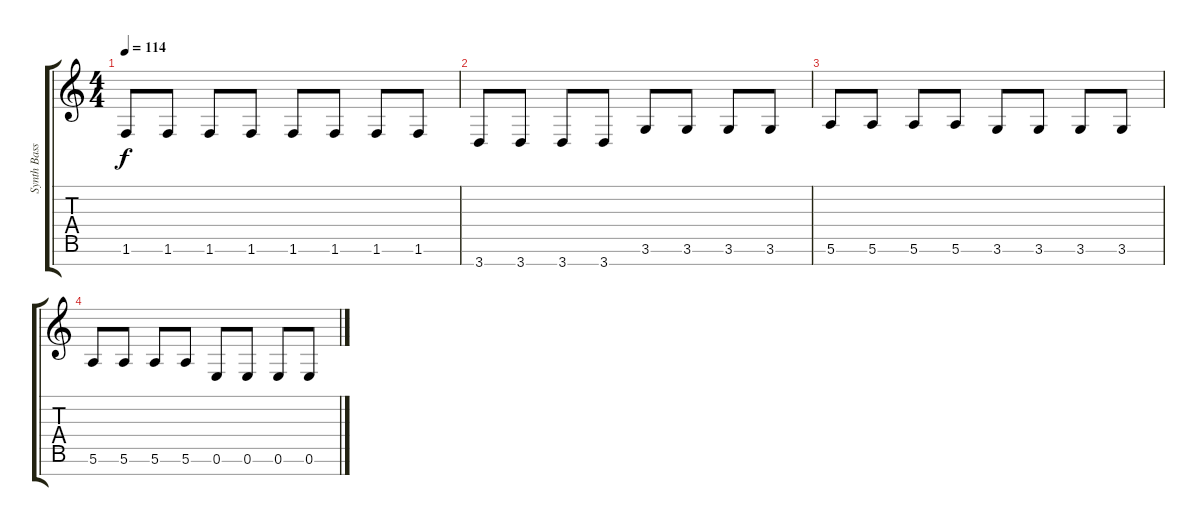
\track ("Synth Bass I" "Synth Bass") {instrument synthbass2}
\staff {score tabs}
\tuning (E4 B3 G3 D3 A2 E2 B1) {hide}
\ts (4 4)
\tempo 114
\clef g2
\ks c
1.6.8{dy f} 1.6.8 1.6.8 1.6.8 1.6.8 1.6.8 1.6.8 1.6.8 |
3.7.8 3.7.8 3.7.8 3.7.8 3.6.8 3.6.8 3.6.8 3.6.8 |
5.6.8 5.6.8 5.6.8 5.6.8 3.6.8 3.6.8 3.6.8 3.6.8 |
5.6.8 5.6.8 5.6.8 5.6.8 0.6.8 0.6.8 0.6.8 0.6.8
